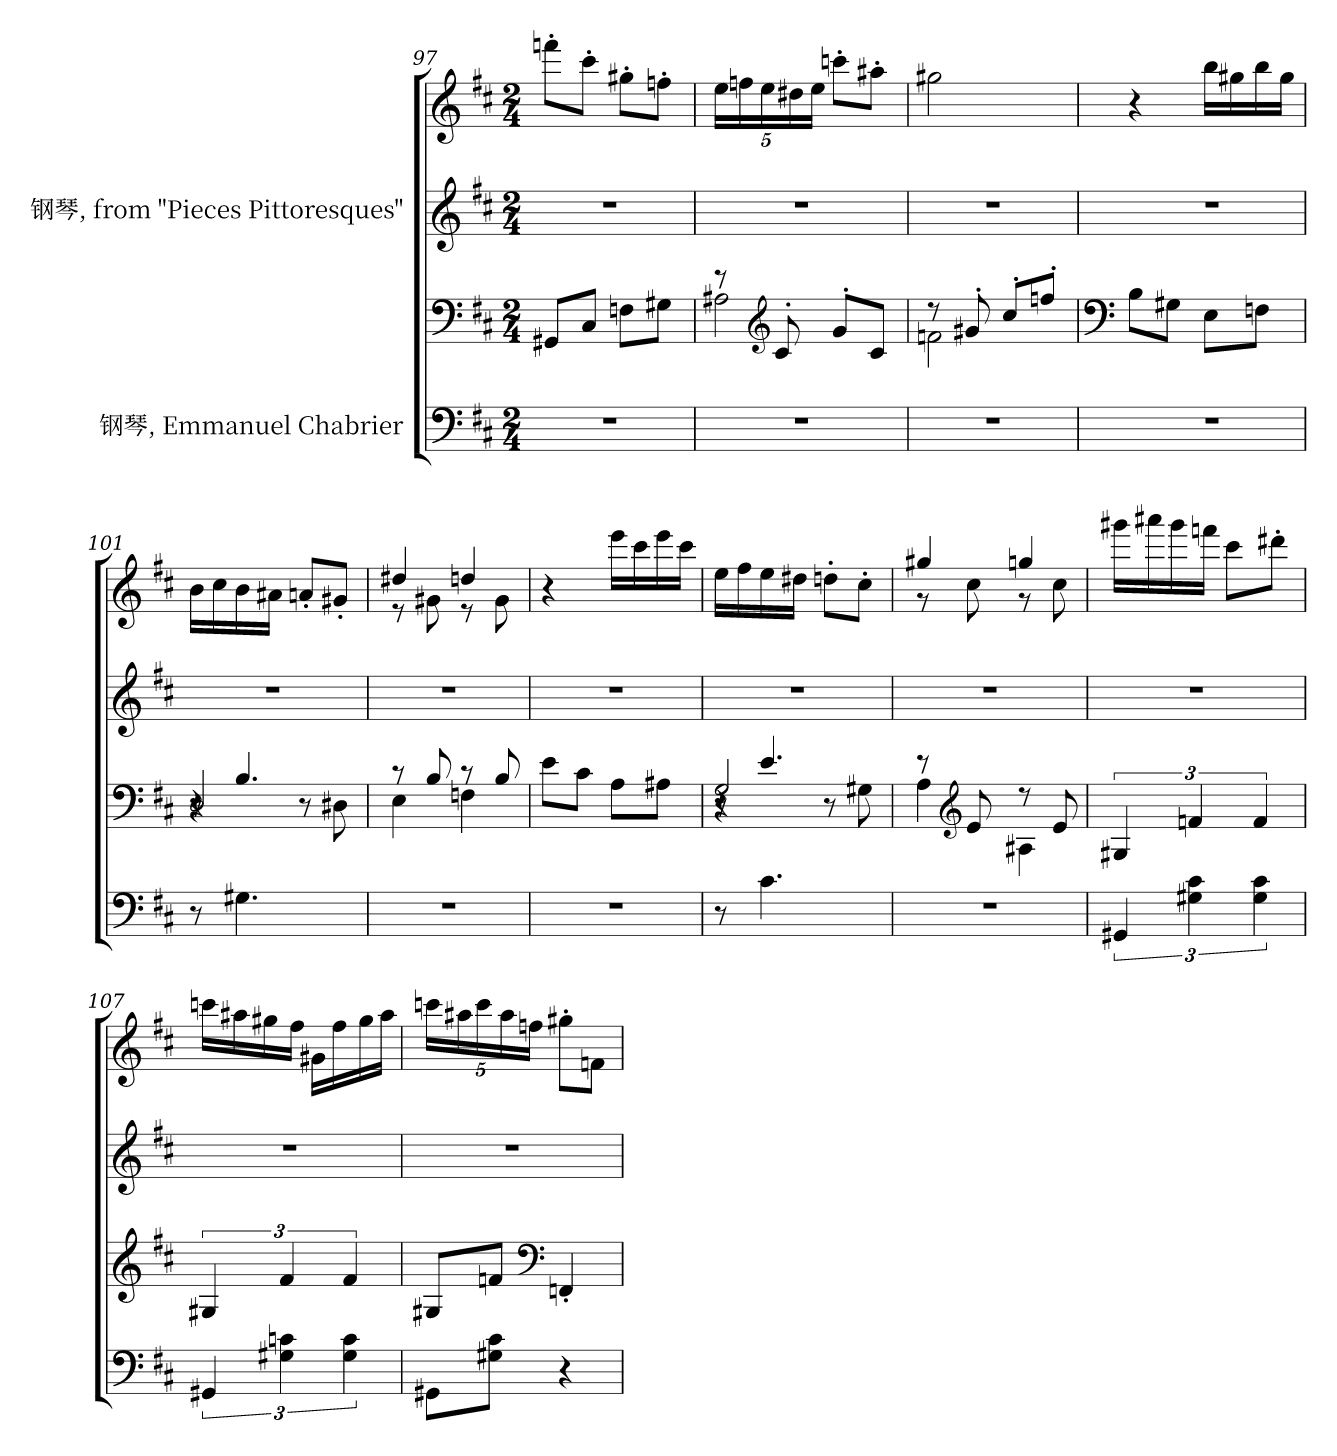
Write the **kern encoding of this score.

**kern	**kern	**kern	**kern
*part2	*part2	*part1	*part1
*staff4	*staff3	*staff2	*staff1
*I"钢琴, Emmanuel Chabrier	*	*I"钢琴, from &quot;Pieces Pittoresques&quot;	*
*clefF4	*clefF4	*clefG2	*clefG2
*k[f#c#]	*k[f#c#]	*k[f#c#]	*k[f#c#]
*M2/4	*M2/4	*M2/4	*M2/4
=97	=97	=97	=97
2r	8GG#X/L	2r	8fffn'\L
.	8C#/J	.	8ccc#'\J
.	8Fn\L	.	8gg#X'\L
.	8G#X\J	.	8ffn'\J
!!LO:LB:g=z
=98	=98	=98	=98
*	*^	*	*
*	*	*	*	*Xbrackettup
2r	8r	2A#X\	2r	20ee\LL
.	.	.	.	20ffn\
.	.	.	.	20ee\
*	*clefG2	*	*	*
.	8c#'/	.	.	.
.	.	.	.	20dd#X\
.	.	.	.	20ee\JJ
.	8g'/L	.	.	8cccn'\L
.	8c#/J	.	.	8aa#X'\J
=99	=99	=99	=99	=99
2r	8r	2fn\	2r	2gg#X\
.	8g#X'/	.	.	.
.	8cc#'/L	.	.	.
.	8ffn'/J	.	.	.
*	*v	*v	*	*
=100	=100	=100	=100
*	*clefF4	*	*
2r	8B\L	2r	4r
.	8G#X\J	.	.
.	8E\L	.	16bb\LL
.	.	.	16gg#X\
.	8Fn\J	.	16bb\
.	.	.	16gg#\JJ
=101	=101	=101	=101
*	*^	*	*
*	*	*^	*	*
8r	8r	4r	2D/	2r	16b\LL
.	.	.	.	.	16cc#\
4.G#X\	4.B/	.	.	.	16b\
.	.	.	.	.	16a#X\JJ
.	.	8r	.	.	8an'/L
.	.	8D#X\	.	.	8g#X'/J
*	*	*v	*v	*	*
!!LO:PB:g=z
=102	=102	=102	=102	=102
*	*	*	*	*^
2r	8r	4E\	2r	4dd#X/	8r
.	8B/	.	.	.	8g#X\
.	8r	4Fn\	.	4ddn/	8r
.	8B/	.	.	.	8g#\
*	*v	*v	*	*v	*v
=103	=103	=103	=103
*	*	*	*MM132
2r	8e\L	2r	4r
.	8c#\J	.	.
.	8A\L	.	16eee\LL
.	.	.	16ccc#\
.	8A#X\J	.	16eee\
.	.	.	16ccc#\JJ
=104	=104	=104	=104
*	*^	*	*
*	*	*^	*	*
8r	8r	4r	2G/	2r	16ee\LL
.	.	.	.	.	16ff#\
4.c#\	4.e/	.	.	.	16ee\
.	.	.	.	.	16dd#X\JJ
.	.	8r	.	.	8ddn'\L
.	.	8G#X\	.	.	8cc#'\J
*	*	*v	*v	*	*
=105	=105	=105	=105	=105
*	*	*	*	*^
2r	8r	4A\	2r	4gg#X/	8r
*	*clefG2	*	*	*	*
.	8e/	.	.	.	8cc#\
.	8r	4A#X\	.	4ggn/	8r
.	8e/	.	.	.	8cc#\
*	*v	*v	*	*v	*v
!!LO:LB:g=z
=106	=106	=106	=106
*	*	*	*MM132
6GG#X/	6G#X/	2r	16ggg#X\LL
.	.	.	16aaa#X\
.	.	.	16ggg#\
6G#X\ 6c#\	6fn/	.	.
.	.	.	16fffn\JJ
.	.	.	8ccc#\L
6G#\ 6c#\	6f/	.	.
.	.	.	8ddd#X'\J
=107	=107	=107	=107
6GG#X/	6G#X/	2r	16cccn\LL
.	.	.	16aa#X\
.	.	.	16gg#X\
6G#X\ 6cn\	6f#/	.	.
.	.	.	16ff#\JJ
.	.	.	16g#X\LL
.	.	.	16ff#\
6G#\ 6c\	6f#/	.	.
.	.	.	16gg#\
.	.	.	16aa#\JJ
=108	=108	=108	=108
8GG#X\L	8G#X/L	2r	20cccn\LL
.	.	.	20aa#X\
.	.	.	20ccc\
8G#X\ 8c#\J	8fn/J	.	.
.	.	.	20aa#\
.	.	.	20ffn\JJ
*	*clefF4	*	*
4r	4FFn'/	.	8gg#X'\L
.	.	.	8fn\J
=	=	=	=
*-	*-	*-	*-
